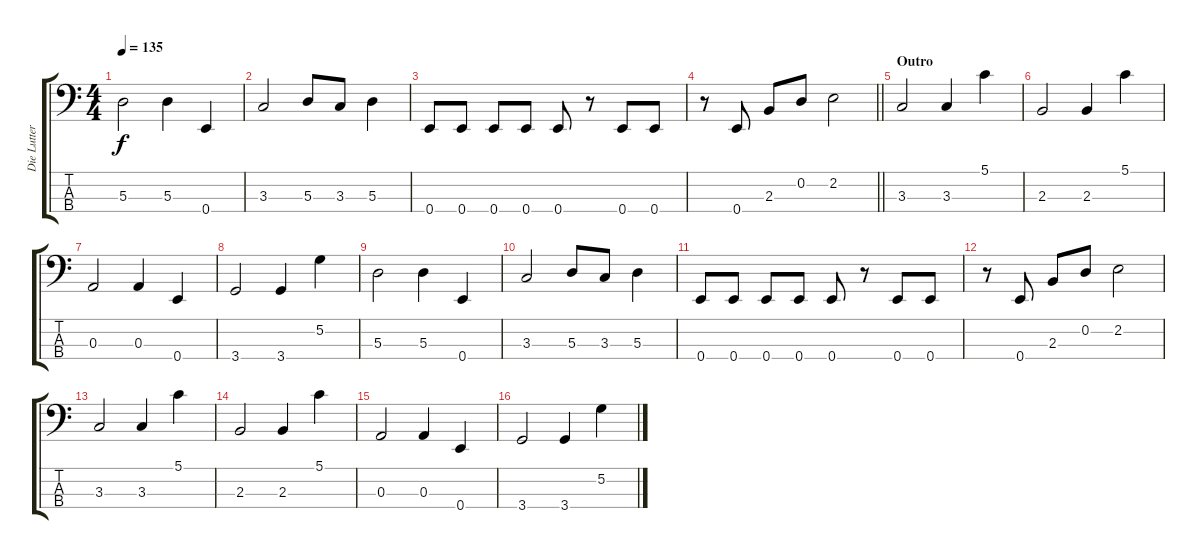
\track ("Die Lutter" "Die Lutter") {instrument electricbasspick}
\staff {score tabs}
\tuning (G2 D2 A1 E1) {hide}
\ts (4 4)
\tempo 135
\clef f4
\ks c
5.3.2{dy f} 5.3.4 0.4.4 |
3.3.2 5.3.8 3.3.8 5.3.4 |
0.4.8 0.4.8 0.4.8 0.4.8 0.4.8 r.8 0.4.8 0.4.8 |
\barLineRight lightlight
r.8 0.4.8 2.3.8 0.2.8 2.2.2 |
\section ("" "Outro")
3.3.2 3.3.4 5.1.4 |
2.3.2 2.3.4 5.1.4 |
0.3.2 0.3.4 0.4.4 |
3.4.2 3.4.4 5.2.4 |
5.3.2 5.3.4 0.4.4 |
3.3.2 5.3.8 3.3.8 5.3.4 |
0.4.8 0.4.8 0.4.8 0.4.8 0.4.8 r.8 0.4.8 0.4.8 |
r.8 0.4.8 2.3.8 0.2.8 2.2.2 |
3.3.2 3.3.4 5.1.4 |
2.3.2 2.3.4 5.1.4 |
0.3.2 0.3.4 0.4.4 |
3.4.2 3.4.4 5.2.4
